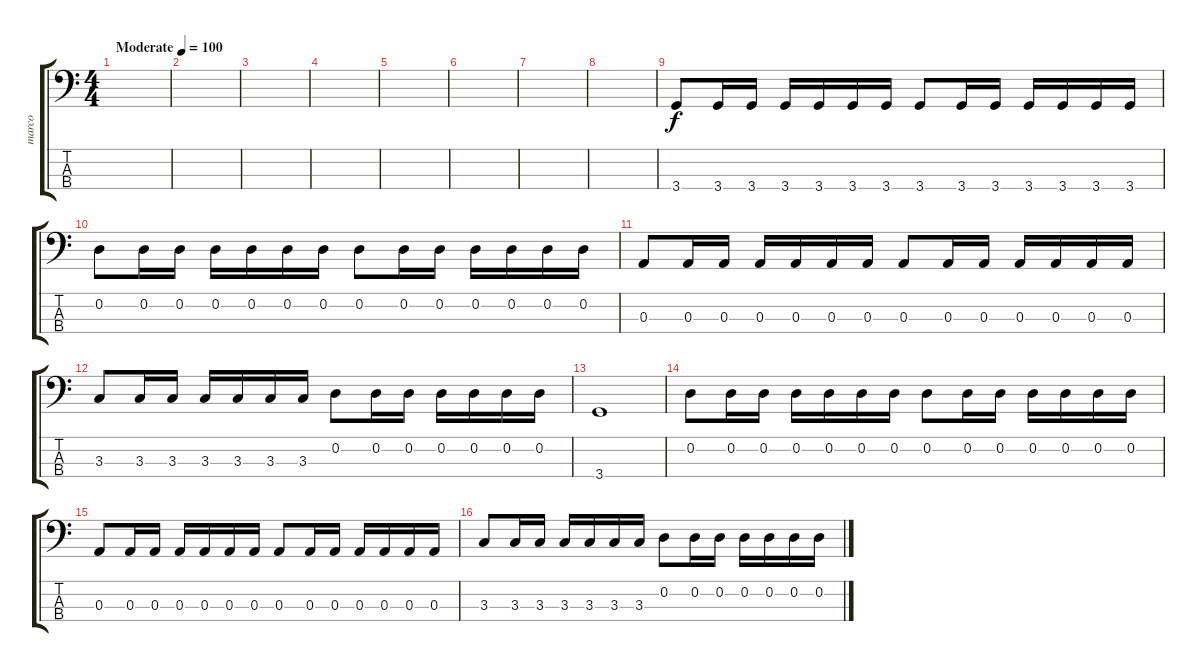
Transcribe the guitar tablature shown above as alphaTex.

\track ("marco" "marco") {instrument electricbassfinger}
\staff {score tabs}
\tuning (G2 D2 A1 E1) {hide}
\ts (4 4)
\tempo (100 "Moderate")
\clef f4
\ks c
|
|
|
|
|
|
|
|
3.4.8 3.4.16 3.4.16 3.4.16 3.4.16 3.4.16 3.4.16 3.4.8 3.4.16 3.4.16 3.4.16 3.4.16 3.4.16 3.4.16 |
0.2.8 0.2.16 0.2.16 0.2.16 0.2.16 0.2.16 0.2.16 0.2.8 0.2.16 0.2.16 0.2.16 0.2.16 0.2.16 0.2.16 |
0.3.8 0.3.16 0.3.16 0.3.16 0.3.16 0.3.16 0.3.16 0.3.8 0.3.16 0.3.16 0.3.16 0.3.16 0.3.16 0.3.16 |
3.3.8 3.3.16 3.3.16 3.3.16 3.3.16 3.3.16 3.3.16 0.2.8 0.2.16 0.2.16 0.2.16 0.2.16 0.2.16 0.2.16 |
3.4.1 |
0.2.8 0.2.16 0.2.16 0.2.16 0.2.16 0.2.16 0.2.16 0.2.8 0.2.16 0.2.16 0.2.16 0.2.16 0.2.16 0.2.16 |
0.3.8 0.3.16 0.3.16 0.3.16 0.3.16 0.3.16 0.3.16 0.3.8 0.3.16 0.3.16 0.3.16 0.3.16 0.3.16 0.3.16 |
3.3.8 3.3.16 3.3.16 3.3.16 3.3.16 3.3.16 3.3.16 0.2.8 0.2.16 0.2.16 0.2.16 0.2.16 0.2.16 0.2.16
